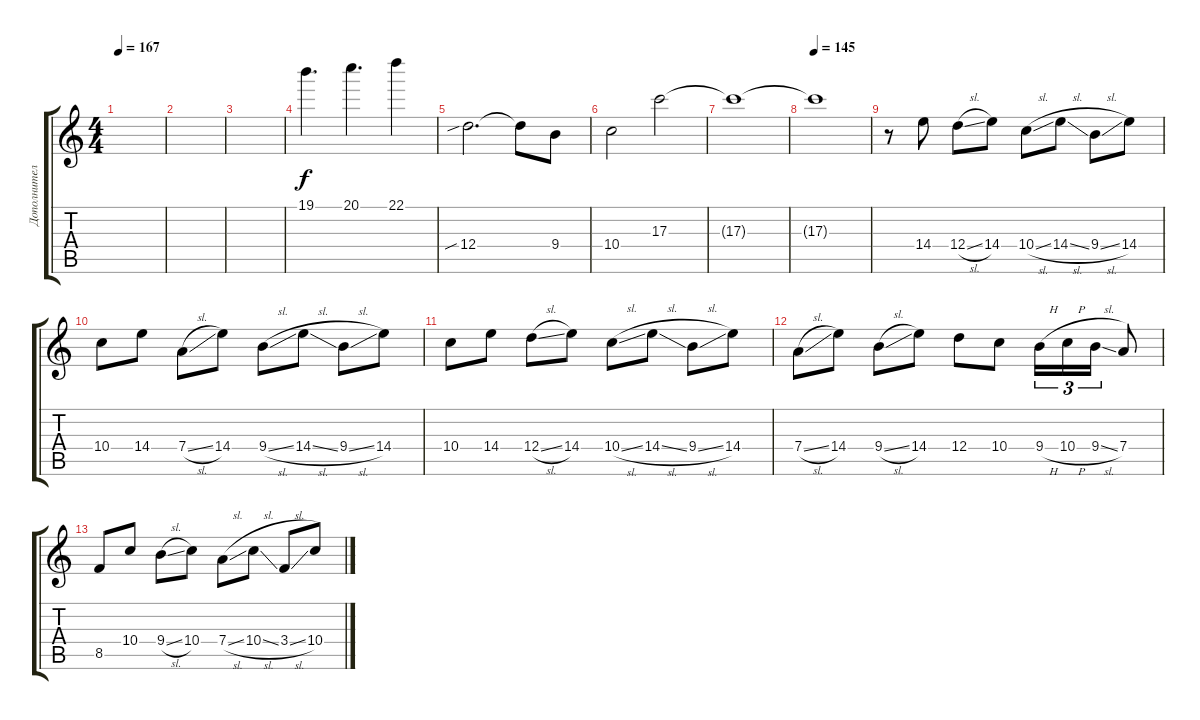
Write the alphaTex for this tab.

\track ("Дополнительное соло" "Дополнител") {instrument distortionguitar}
\staff {score tabs}
\tuning (E4 B3 G3 D3 A2 E2) {hide}
\ts (4 4)
\tempo 167
\clef g2
\ks c
|
|
|
19.1.4{d} 20.1.4{d} 22.1.4 |
12.4{sib}.2{d} 12.4{t}.8 9.4.8 |
10.4.2 17.3.2 |
17.3{t}.1 |
\tempo 145
17.3{t}.1 |
r.8 14.4.8 12.4{sl}.8 14.4.8 10.4{sl}.8 14.4{sl}.8 9.4{sl}.8 14.4.8 |
10.4.8 14.4.8 7.4{sl}.8 14.4.8 9.4{sl}.8 14.4{sl}.8 9.4{sl}.8 14.4.8 |
10.4.8 14.4.8 12.4{sl}.8 14.4.8 10.4{sl}.8 14.4{sl}.8 9.4{sl}.8 14.4.8 |
7.4{sl}.8 14.4.8 9.4{sl}.8 14.4.8 12.4.8 10.4.8 9.4{h}.16{tu (3 2)} 10.4{h}.16{tu (3 2)} 9.4{sl}.16{tu (3 2)} 7.4.8 |
8.5.8 10.4.8 9.4{sl}.8 10.4.8 7.4{sl}.8 10.4{sl}.8 3.4{sl}.8 10.4.8
